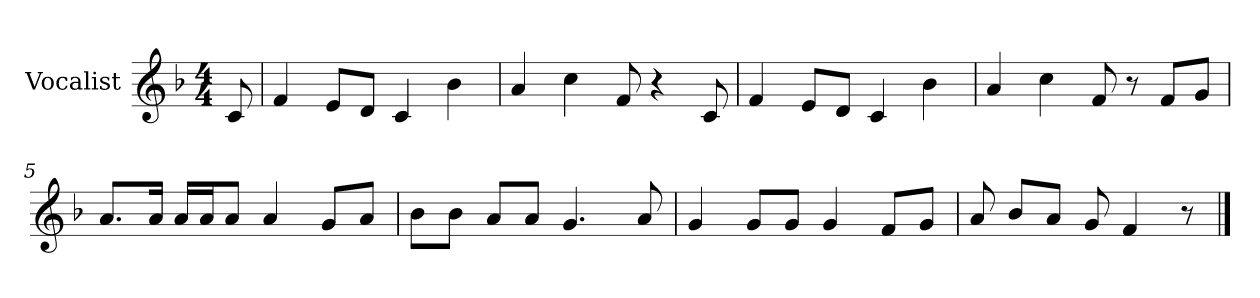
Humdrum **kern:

**kern
*part1
*staff1
*I"Vocalist
*k[b-]
*F:
*M4/4
=
8c
=1
4f
8eL
8dJ
4c
4b-
=2
4a
4cc
8f
4r
8c
=3
4f
8eL
8dJ
4c
4b-
=4
4a
4cc
8f
8r
8fL
8gJ
=5
8.aL
16aJk
16aLL
16aJ
8aJ
4a
8gL
8aJ
=6
8b-L
8b-J
8aL
8aJ
4.g
8a
=7
4g
8gL
8gJ
4g
8fL
8gJ
=8
8a
8b-L
8aJ
8g
4f
8r
==
*-
